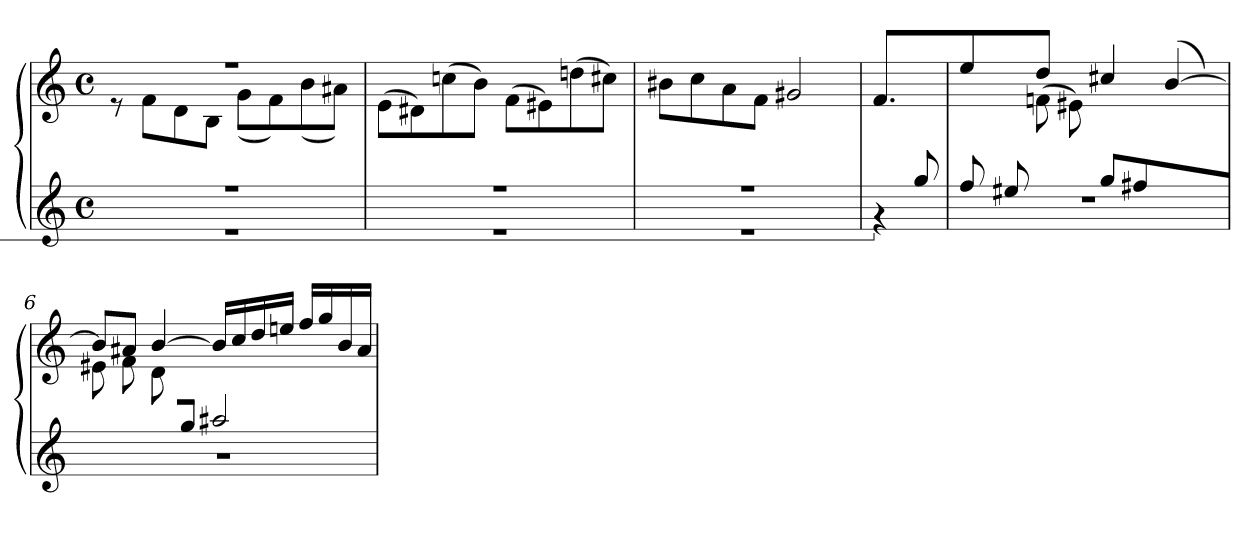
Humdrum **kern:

**kern	**kern
*part1	*part1
*staff2	*staff1
*M4/4	*M4/4
*met(c)	*met(c)
=1	=1
*^	*^
1r	1r	1r	8r
.	.	.	8f\L
.	.	.	8d\
.	.	.	8B\J
.	.	.	(>8g\L
.	.	.	8f\)
.	.	.	(>8b\
.	.	.	8a#X\J)
*	*	*v	*v
=2	=2	=2
1r	1r	(>8e\L
.	.	8d#X\)
.	.	(>8ccn\
.	.	8b\J)
.	.	(>8f\L
.	.	8e#X\)
.	.	(>8ddn\
.	.	8cc#X\J)
=3	=3	=3
1r	1r	8b#X\L
.	.	8cc\
.	.	8a\
.	.	8f\J
.	.	2g#X/
!!LO:LB:g=z
=4	=4	=4
!	!LO:N:vis=1	!
8.ryy	16%5r	8.f/L
8gg/L	.	8ryy
=5	=5	=5
*	*^	*^
*	*	*	*	*^
2ryy	8ff/L	1r	4ee/	2.ryy	4ryy
.	8ee#X/	.	.	.	.
.	2.ryy	.	4dd/	.	(>8fn\
.	.	.	.	.	8e#\J)
8gg/L	.	.	4cc#X/	.	2ryy
8ff#X/	.	.	.	.	.
4ryy	.	.	(>[>4b/	8gn\	.
.	.	.	.	8f#X\J)	.
*	*v	*v	*	*	*
*	*	*	*v	*v
=6	=6	=6	=6
4.ryy	1r	8b/L]	8e#X\L
.	.	8a#X/J	8f\
.	.	[>4b/	8d\
8gg/J	.	.	2ryy
2aa#/	.	16b/LL]	.
.	.	16cc/	.
.	.	16dd/	.
.	.	16een/JJ	.
.	.	16ff/LL	.
.	.	16gg/	.
.	.	16b/	8ryy
.	.	16a#/JJ	.
*v	*v	*	*
*	*v	*v
=	=
*-	*-
